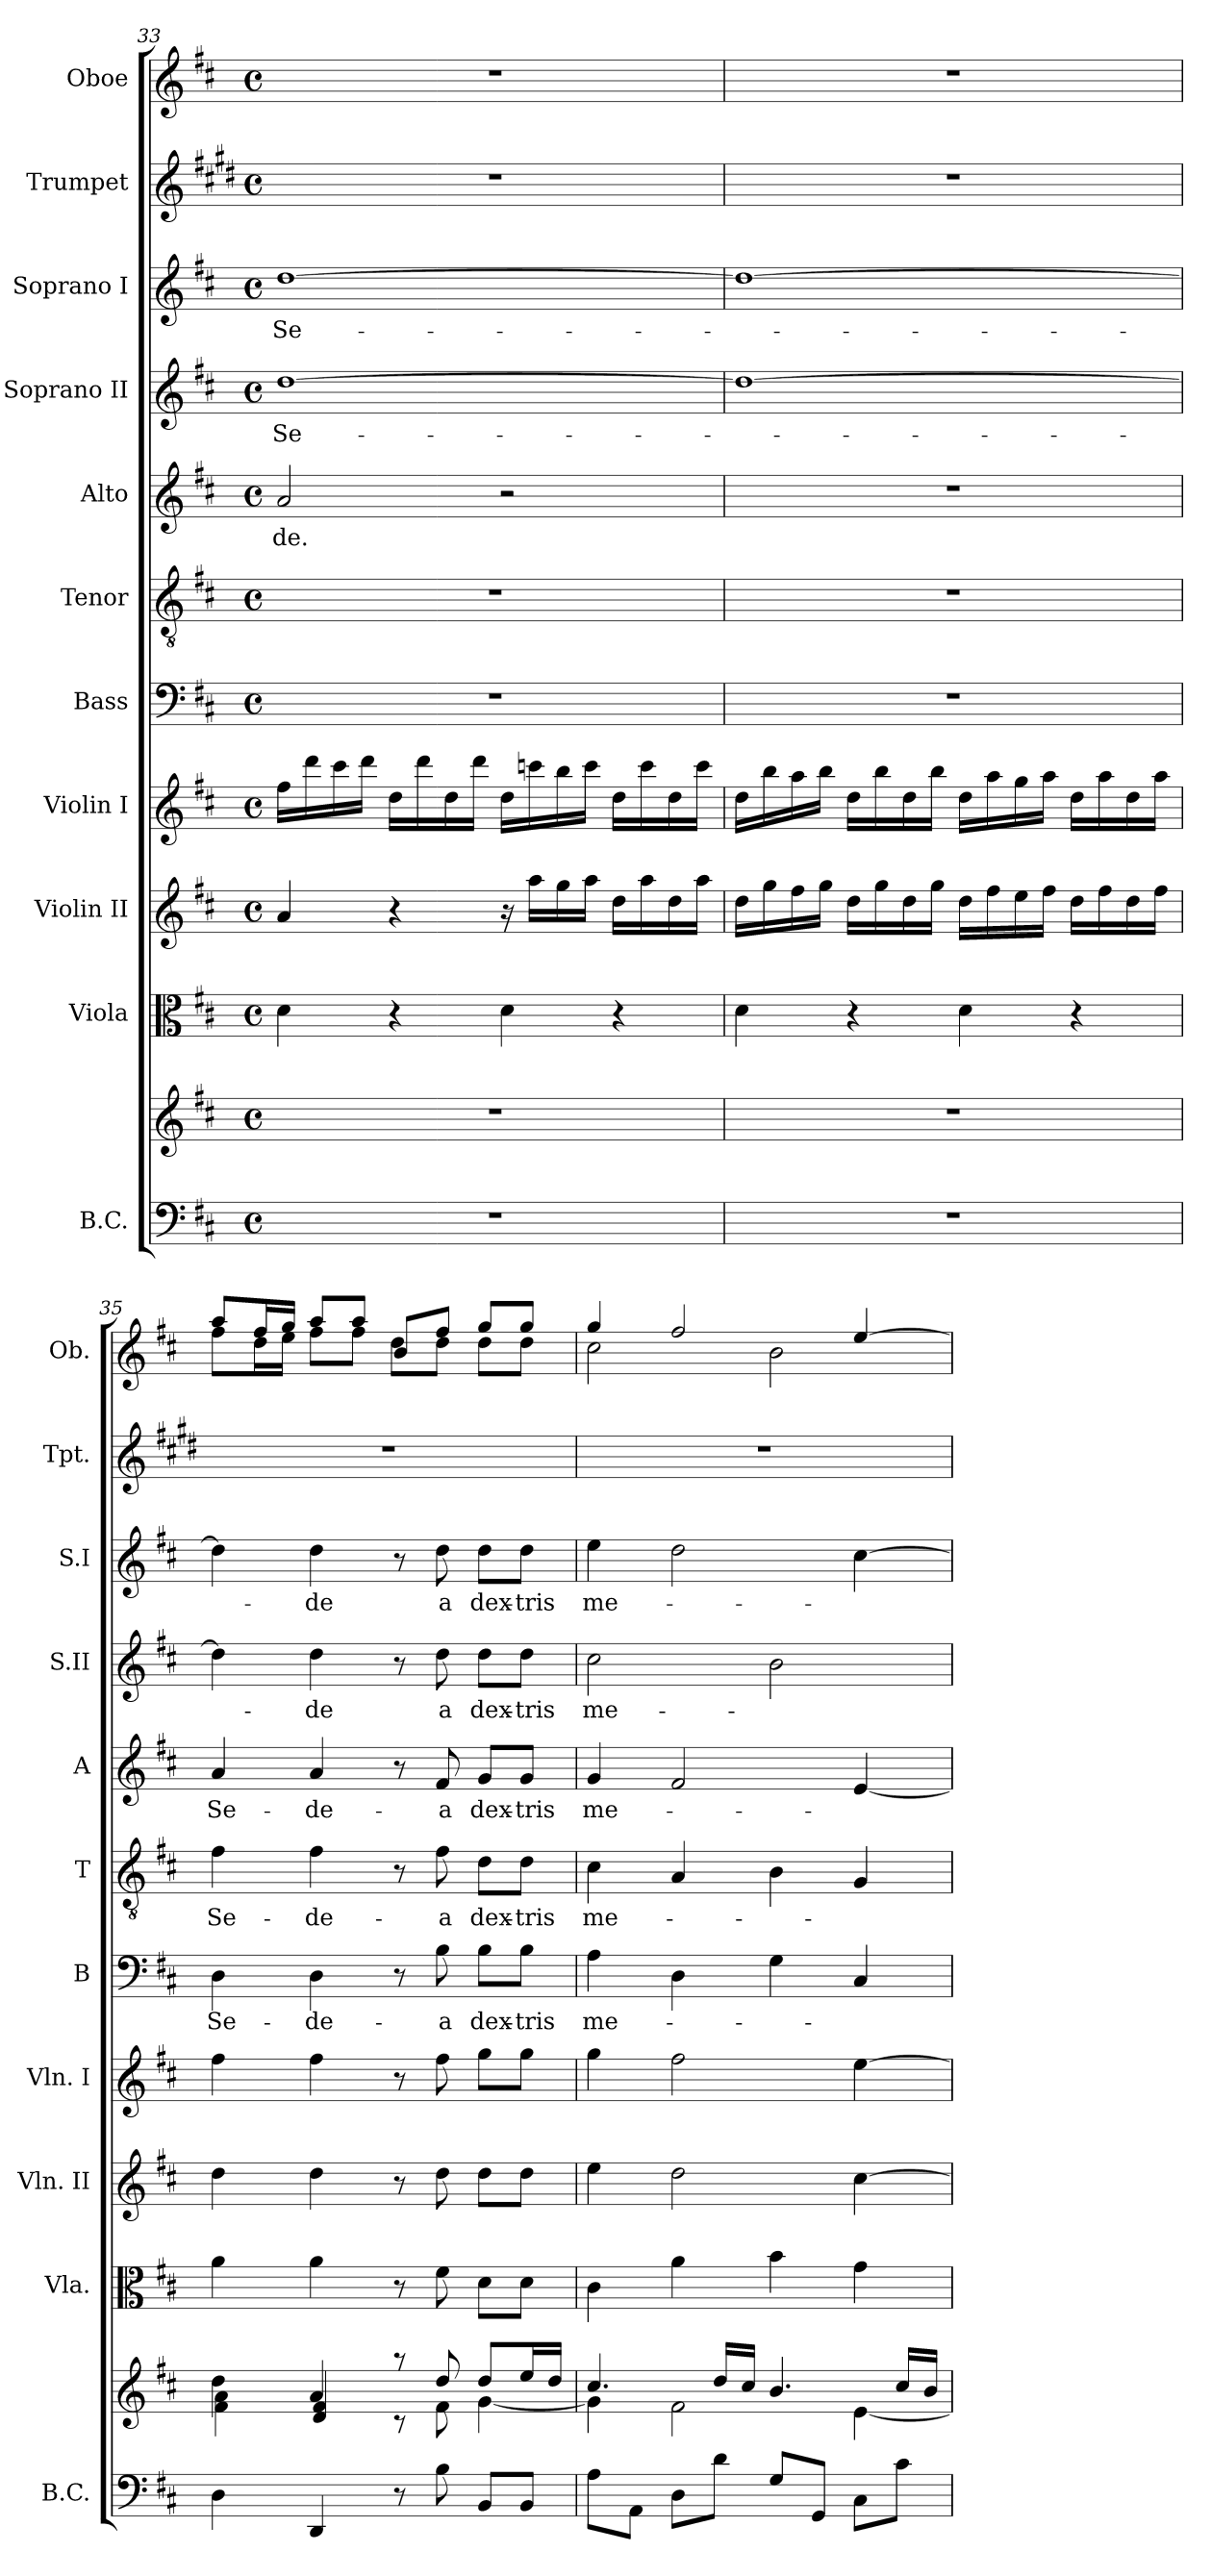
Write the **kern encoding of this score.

**kern	**kern	**kern	**kern	**kern	**kern	**text	**kern	**text	**kern	**text	**kern	**text	**kern	**text	**kern	**kern
*part11	*part11	*part10	*part9	*part8	*part7	*part7	*part6	*part6	*part5	*part5	*part4	*part4	*part3	*part3	*part2	*part1
*staff12	*staff11	*staff10	*staff9	*staff8	*staff7	*staff7	*staff6	*staff6	*staff5	*staff5	*staff4	*staff4	*staff3	*staff3	*staff2	*staff1
*I"B.C.	*	*I"Viola	*I"Violin II	*I"Violin I	*I"Bass	*	*I"Tenor	*	*I"Alto	*	*I"Soprano II	*	*I"Soprano I	*	*I"Trumpet	*I"Oboe
*I'B.C.	*	*I'Vla.	*I'Vln. II	*I'Vln. I	*I'B	*	*I'T	*	*I'A	*	*I'S.II	*	*I'S.I	*	*I'Tpt.	*I'Ob.
!!LO:PB:g=z
*clefF4	*clefG2	*clefC3	*clefG2	*clefG2	*clefF4	*	*clefGv2	*	*clefG2	*	*clefG2	*	*clefG2	*	*clefG2	*clefG2
*	*	*	*	*	*	*	*	*	*	*	*	*	*	*	*ITrd1c2	*
*k[f#c#]	*k[f#c#]	*k[f#c#]	*k[f#c#]	*k[f#c#]	*k[f#c#]	*	*k[f#c#]	*	*k[f#c#]	*	*k[f#c#]	*	*k[f#c#]	*	*k[f#c#]	*k[f#c#]
*D:	*D:	*D:	*D:	*D:	*D:	*	*D:	*	*D:	*	*D:	*	*D:	*	*D:	*D:
*M4/4	*M4/4	*M4/4	*M4/4	*M4/4	*M4/4	*	*M4/4	*	*M4/4	*	*M4/4	*	*M4/4	*	*M4/4	*M4/4
*met(c)	*met(c)	*met(c)	*met(c)	*met(c)	*met(c)	*	*met(c)	*	*met(c)	*	*met(c)	*	*met(c)	*	*met(c)	*met(c)
=33	=33	=33	=33	=33	=33	=33	=33	=33	=33	=33	=33	=33	=33	=33	=33	=33
!	!	!	!	!	!	!	!	!	!	!LO:LY:b	!	!LO:LY:b	!	!LO:LY:b	!	!
1r	1r	4d\	4a/	16ff#\LL	1r	.	1r	.	2a/	-de.	[1dd	Se-	[1dd	Se-	1r	1r
.	.	.	.	16ddd\	.	.	.	.	.	.	.	.	.	.	.	.
.	.	.	.	16ccc#\	.	.	.	.	.	.	.	.	.	.	.	.
.	.	.	.	16ddd\JJ	.	.	.	.	.	.	.	.	.	.	.	.
.	.	4r	4r	16dd\LL	.	.	.	.	.	.	.	.	.	.	.	.
.	.	.	.	16ddd\	.	.	.	.	.	.	.	.	.	.	.	.
.	.	.	.	16dd\	.	.	.	.	.	.	.	.	.	.	.	.
.	.	.	.	16ddd\JJ	.	.	.	.	.	.	.	.	.	.	.	.
.	.	4d\	16r	16dd\LL	.	.	.	.	2r	.	.	.	.	.	.	.
.	.	.	16aa\LL	16cccn\	.	.	.	.	.	.	.	.	.	.	.	.
.	.	.	16gg\	16bb\	.	.	.	.	.	.	.	.	.	.	.	.
.	.	.	16aa\JJ	16ccc\JJ	.	.	.	.	.	.	.	.	.	.	.	.
.	.	4r	16dd\LL	16dd\LL	.	.	.	.	.	.	.	.	.	.	.	.
.	.	.	16aa\	16ccc\	.	.	.	.	.	.	.	.	.	.	.	.
.	.	.	16dd\	16dd\	.	.	.	.	.	.	.	.	.	.	.	.
.	.	.	16aa\JJ	16ccc\JJ	.	.	.	.	.	.	.	.	.	.	.	.
=34	=34	=34	=34	=34	=34	=34	=34	=34	=34	=34	=34	=34	=34	=34	=34	=34
1r	1r	4d\	16dd\LL	16dd\LL	1r	.	1r	.	1r	.	1dd_	.	1dd_	.	1r	1r
.	.	.	16gg\	16bb\	.	.	.	.	.	.	.	.	.	.	.	.
.	.	.	16ff#\	16aa\	.	.	.	.	.	.	.	.	.	.	.	.
.	.	.	16gg\JJ	16bb\JJ	.	.	.	.	.	.	.	.	.	.	.	.
.	.	4r	16dd\LL	16dd\LL	.	.	.	.	.	.	.	.	.	.	.	.
.	.	.	16gg\	16bb\	.	.	.	.	.	.	.	.	.	.	.	.
.	.	.	16dd\	16dd\	.	.	.	.	.	.	.	.	.	.	.	.
.	.	.	16gg\JJ	16bb\JJ	.	.	.	.	.	.	.	.	.	.	.	.
.	.	4d\	16dd\LL	16dd\LL	.	.	.	.	.	.	.	.	.	.	.	.
.	.	.	16ff#\	16aa\	.	.	.	.	.	.	.	.	.	.	.	.
.	.	.	16ee\	16gg\	.	.	.	.	.	.	.	.	.	.	.	.
.	.	.	16ff#\JJ	16aa\JJ	.	.	.	.	.	.	.	.	.	.	.	.
.	.	4r	16dd\LL	16dd\LL	.	.	.	.	.	.	.	.	.	.	.	.
.	.	.	16ff#\	16aa\	.	.	.	.	.	.	.	.	.	.	.	.
.	.	.	16dd\	16dd\	.	.	.	.	.	.	.	.	.	.	.	.
.	.	.	16ff#\JJ	16aa\JJ	.	.	.	.	.	.	.	.	.	.	.	.
=35	=35	=35	=35	=35	=35	=35	=35	=35	=35	=35	=35	=35	=35	=35	=35	=35
*	*^	*	*	*	*	*	*	*	*	*	*	*	*	*	*	*
!	!	!	!	!	!	!	!LO:LY:b	!	!LO:LY:b	!	!LO:LY:b	!	!	!	!	!	!
*	*	*	*	*	*	*	*	*	*	*	*	*	*	*	*	*	*^
4D\	4dd\	4f#\ 4a\	4a\	4dd\	4ff#\	4D\	Se-	4f#\	Se-	4a/	Se-	4dd\]	.	4dd\]	.	1r	8aa/L	8ff#\L
.	.	.	.	.	.	.	.	.	.	.	.	.	.	.	.	.	16ff#/L	16dd\L
.	.	.	.	.	.	.	.	.	.	.	.	.	.	.	.	.	16gg/JJ	16ee\JJ
!	!	!	!	!	!	!	!LO:LY:b	!	!LO:LY:b	!	!LO:LY:b	!	!LO:LY:b	!	!LO:LY:b	!	!	!
4DD/	4a/	4d/ 4f#/	4a\	4dd\	4ff#\	4D\	-de-	4f#\	-de-	4a/	-de-	4dd\	-de	4dd\	-de	.	8aa/L	8ff#\L
.	.	.	.	.	.	.	.	.	.	.	.	.	.	.	.	.	8aa/J	8ff#\J
8r	8raa	8rc	8r	8r	8r	8r	.	8r	.	8r	.	8r	.	8r	.	.	8b/L	8dd\L
!	!	!	!	!	!	!	!LO:LY:b	!	!LO:LY:b	!	!LO:LY:b	!	!LO:LY:b	!	!LO:LY:b	!	!	!
8B\	8dd/	8f#\	8f#\	8dd\	8ff#\	8B\	-a	8f#\	-a	8f#/	-a	8dd\	a	8dd\	a	.	8ff#/J	8dd\J
!	!	!	!	!	!	!	!LO:LY:b	!	!LO:LY:b	!	!LO:LY:b	!	!LO:LY:b	!	!LO:LY:b	!	!	!
8BB/L	8dd/L	[<4g\	8d\L	8dd\L	8gg\L	8B\L	dex-	8d\L	dex-	8g/L	dex-	8dd\L	dex-	8dd\L	dex-	.	8gg/L	8dd\L
!	!	!	!	!	!	!	!LO:LY:b	!	!LO:LY:b	!	!LO:LY:b	!	!LO:LY:b	!	!LO:LY:b	!	!	!
8BB/J	16ee/L	.	8d\J	8dd\J	8gg\J	8B\J	-tris	8d\J	-tris	8g/J	-tris	8dd\J	-tris	8dd\J	-tris	.	8gg/J	8dd\J
.	16dd/JJ	.	.	.	.	.	.	.	.	.	.	.	.	.	.	.	.	.
!!LO:PB:g=z	!!
=36	=36	=36	=36	=36	=36	=36	=36	=36	=36	=36	=36	=36	=36	=36	=36	=36	=36	=36
!	!	!	!	!	!	!	!LO:LY:b	!	!LO:LY:b	!	!LO:LY:b	!	!LO:LY:b	!	!LO:LY:b	!	!	!
8A\L	4.cc#/	4g\]	4c#\	4ee\	4gg\	4A\	me-	4c#\	me-	4g/	me-	2cc#\	me-	4ee\	me-	1r	4gg/	2cc#\
8AA\J	.	.	.	.	.	.	.	.	.	.	.	.	.	.	.	.	.	.
8D\L	.	2f#\	4a\	2dd\	2ff#\	4D\	.	4A/	.	2f#/	.	.	.	2dd\	.	.	2ff#/	.
8d\J	16dd/LL	.	.	.	.	.	.	.	.	.	.	.	.	.	.	.	.	.
.	16cc#/JJ	.	.	.	.	.	.	.	.	.	.	.	.	.	.	.	.	.
8G/L	4.b/	.	4b\	.	.	4G\	.	4B\	.	.	.	2b\	.	.	.	.	.	2b\
8GG/J	.	.	.	.	.	.	.	.	.	.	.	.	.	.	.	.	.	.
8C#\L	.	[<4e\	4g\	[4cc#\	[4ee\	4C#/	.	4G/	.	[4e/	.	.	.	[4cc#\	.	.	[>4ee/	.
8c#\J	16cc#/LL	.	.	.	.	.	.	.	.	.	.	.	.	.	.	.	.	.
.	16b/JJ	.	.	.	.	.	.	.	.	.	.	.	.	.	.	.	.	.
*	*v	*v	*	*	*	*	*	*	*	*	*	*	*	*	*	*	*v	*v
=	=	=	=	=	=	=	=	=	=	=	=	=	=	=	=	=
*-	*-	*-	*-	*-	*-	*-	*-	*-	*-	*-	*-	*-	*-	*-	*-	*-
